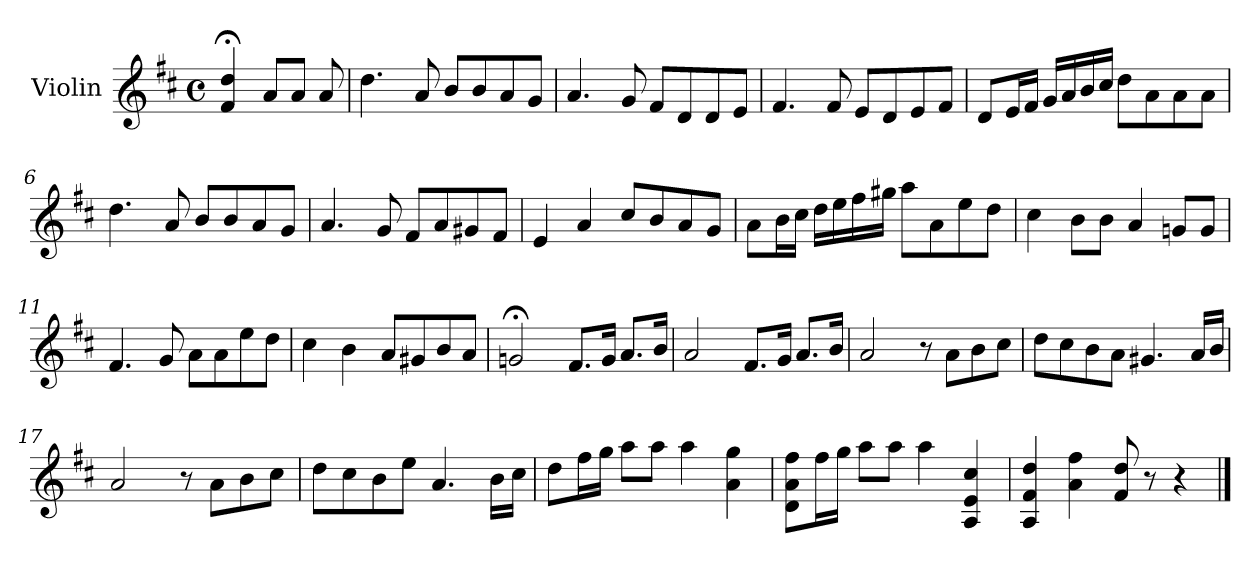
**kern
*part1
*staff1
*I"Violin
*I'Vln.
*clefG2
*k[f#c#]
*M4/4
*met(c)
=1
4f#;</ 4dd;</
8a/L
8a/J
8a/
=2
4.dd\
8a/
8b/L
8b/
8a/
8g/J
=3
4.a/
8g/
8f#/L
8d/
8d/
8e/J
=4
4.f#/
8f#/
8e/L
8d/
8e/
8f#/J
!!LO:LB:g=z
=5
8d/L
16e/L
16f#/JJ
16g/LL
16a/
16b/
16cc#/JJ
8dd\L
8a\
8a\
8a\J
=6
4.dd\
8a/
8b/L
8b/
8a/
8g/J
=7
4.a/
8g/
8f#/L
8a/
8g#X/
8f#/J
=8
4e/
4a/
8cc#/L
8b/
8a/
8g/J
!!LO:LB:g=z
=9
8a\L
16b\L
16cc#\JJ
16dd\LL
16ee\
16ff#\
16gg#X\JJ
8aa\L
8a\
8ee\
8dd\J
=10
4cc#\
8b\L
8b\J
4a/
8gn/L
8g/J
=11
4.f#/
8g/
8a\L
8a\
8ee\
8dd\J
=12
4cc#\
4b\
8a/L
8g#X/
8b/
8a/J
!!LO:LB:g=z
=13
2gn;</
8.f#/L
16g/Jk
8.a/L
16b/Jk
=14
2a/
8.f#/L
16g/Jk
8.a/L
16b/Jk
=15
2a/
8r
8a\L
8b\
8cc#\J
=16
8dd\L
8cc#\
8b\
8a\J
4.g#X/
16a/LL
16b/JJ
=17
2a/
8r
8a\L
8b\
8cc#\J
!!LO:LB:g=z
=18
8dd\L
8cc#\
8b\
8ee\J
4.a/
16b\LL
16cc#\JJ
=19
8dd\L
16ff#\L
16gg\JJ
8aa\L
8aa\J
4aa\
4a\ 4gg\
=20
8d\ 8a\ 8ff#\L
16ff#\L
16gg\JJ
8aa\L
8aa\J
4aa\
4A/ 4e/ 4cc#/
=21
4A/ 4f#/ 4dd/
4a\ 4ff#\
8f#/ 8dd/
8r
4r
==
*-
